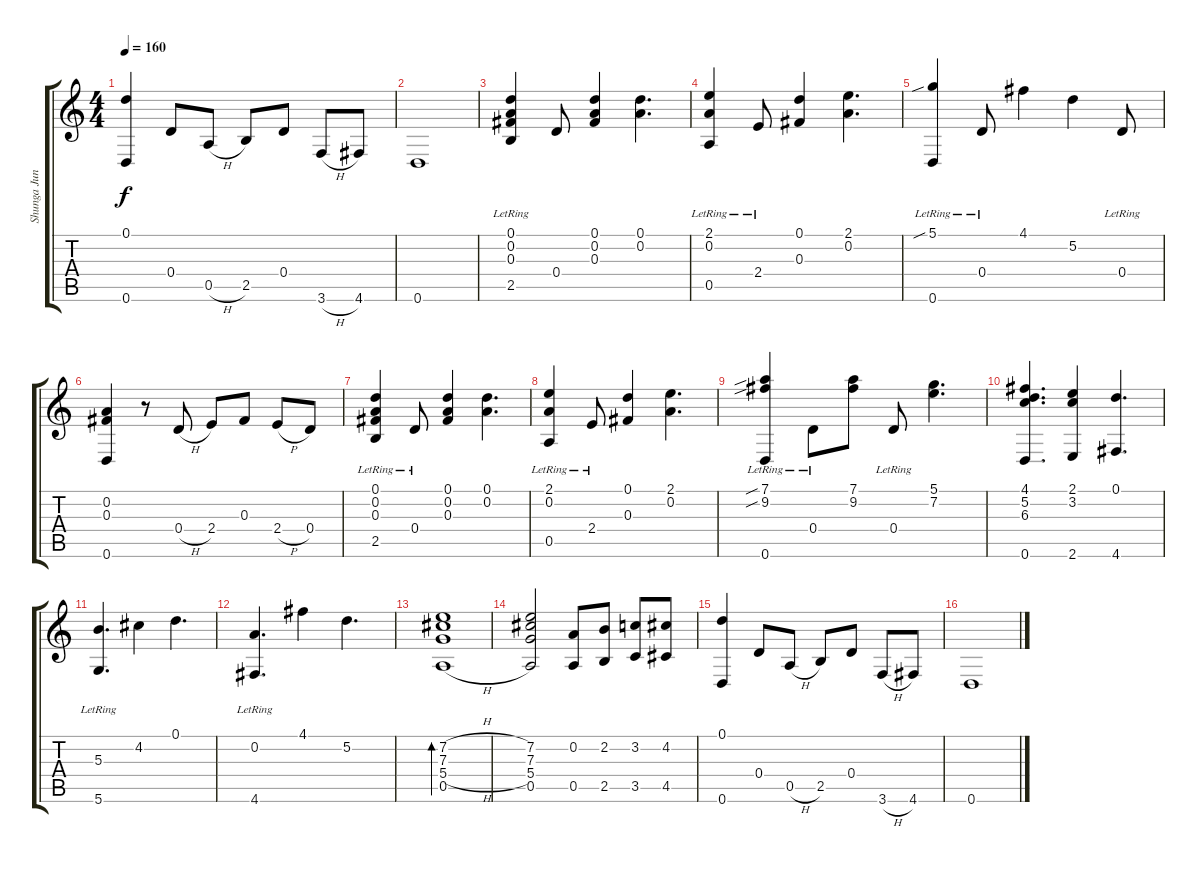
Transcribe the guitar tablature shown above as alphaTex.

\track ("Shunga Jung" "Shunga Jun") {instrument acousticguitarsteel}
\staff {score tabs}
\tuning (D4 A3 Gb3 D3 A2 D2) {hide}
\ts (4 4)
\tempo 160
\clef g2
\ks c
(0.1 0.6).4{dy f} 0.4.8 0.5{h}.8 2.5.8 0.4.8 3.6{h}.8 4.6.8 |
0.6.1 |
(0.1 0.2 0.3 2.5{lr}).4 0.4.8 (0.1 0.2 0.3).4 (0.1 0.2).4{d} |
(2.1 0.2 0.5{lr}).4 2.4{lr}.8 (0.1 0.3).4 (2.1 0.2).4{d} |
(5.1{sib} 0.6{lr}).4 0.4{lr}.8 4.1.4 5.2.4 0.4{lr}.8 |
(0.2 0.3 0.6).4 r.8 0.4{h}.8 2.4.8 0.3.8 2.4{h}.8 0.4.8 |
(0.1 0.2 0.3 2.5{lr}).4 0.4{lr}.8 (0.1 0.2 0.3).4 (0.1 0.2).4{d} |
(2.1 0.2 0.5{lr}).4 2.4{lr}.8 (0.1 0.3).4 (2.1 0.2).4{d} |
(7.1{sib} 9.2{sib} 0.6{lr}).4 0.4{lr}.8 (7.1 9.2).8 0.4{lr}.8 (5.1 7.2).4{d} |
(4.1 5.2 6.3 0.6).4{d} (2.1 3.2 2.6).4 (0.1 4.6).4{d} |
(5.3 5.6{lr}).4{d} 4.2.4 0.1.4{d} |
(0.2 4.6{lr}).4{d} 4.1.4 5.2.4{d} |
(7.2{h} 7.3{h} 5.4{h} 0.5{h}).1{bd 60} |
(7.2 7.3 5.4 0.5).2 (0.2 0.5).8 (2.2 2.5).8 (3.2 3.5).8 (4.2 4.5).8 |
(0.1 0.6).4 0.4.8 0.5{h}.8 2.5.8 0.4.8 3.6{h}.8 4.6.8 |
0.6.1
